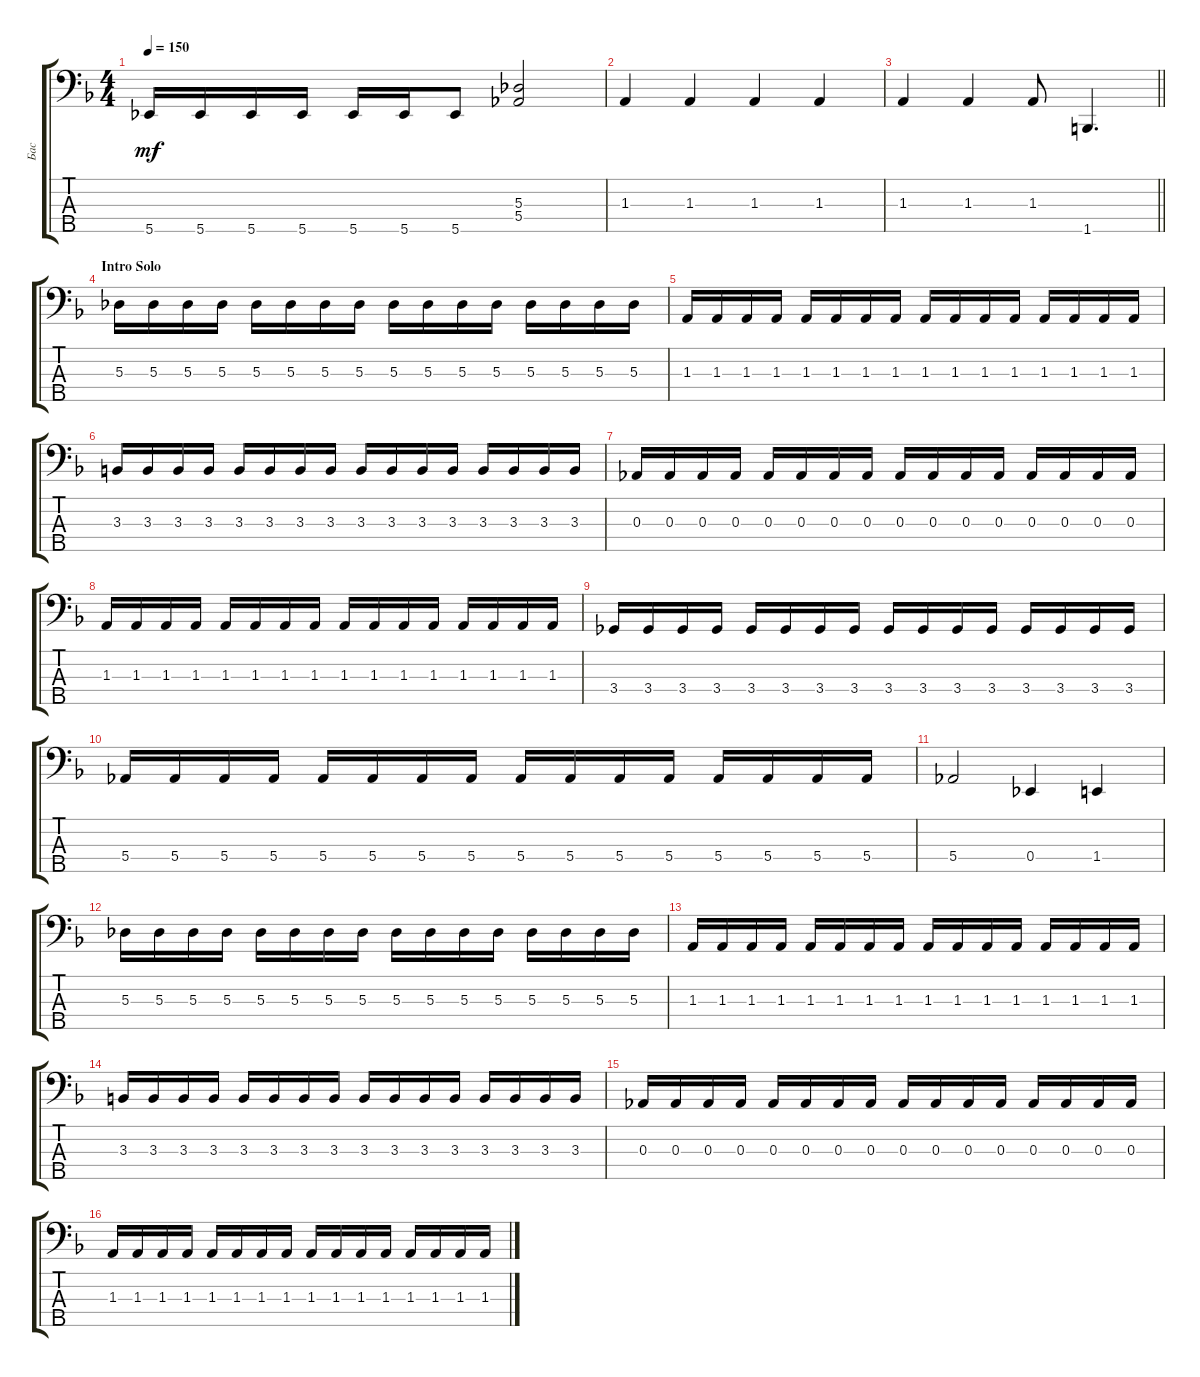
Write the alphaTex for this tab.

\track ("Бас" "Бас") {instrument electricbassfinger}
\staff {score tabs}
\tuning (Gb2 Db2 Ab1 Eb1 Bb0) {hide}
\ts (4 4)
\tempo 150
\clef f4
\ks dminor
5.5.16{dy mf} 5.5.16 5.5.16 5.5.16 5.5.16 5.5.16 5.5.8 (5.3 5.4).2 |
1.3.4 1.3.4 1.3.4 1.3.4 |
\barLineRight lightlight
1.3.4 1.3.4 1.3.8 1.5.4{d} |
\section ("" "Intro Solo")
5.3.16 5.3.16 5.3.16 5.3.16 5.3.16 5.3.16 5.3.16 5.3.16 5.3.16 5.3.16 5.3.16 5.3.16 5.3.16 5.3.16 5.3.16 5.3.16 |
1.3.16 1.3.16 1.3.16 1.3.16 1.3.16 1.3.16 1.3.16 1.3.16 1.3.16 1.3.16 1.3.16 1.3.16 1.3.16 1.3.16 1.3.16 1.3.16 |
3.3.16 3.3.16 3.3.16 3.3.16 3.3.16 3.3.16 3.3.16 3.3.16 3.3.16 3.3.16 3.3.16 3.3.16 3.3.16 3.3.16 3.3.16 3.3.16 |
0.3.16 0.3.16 0.3.16 0.3.16 0.3.16 0.3.16 0.3.16 0.3.16 0.3.16 0.3.16 0.3.16 0.3.16 0.3.16 0.3.16 0.3.16 0.3.16 |
1.3.16 1.3.16 1.3.16 1.3.16 1.3.16 1.3.16 1.3.16 1.3.16 1.3.16 1.3.16 1.3.16 1.3.16 1.3.16 1.3.16 1.3.16 1.3.16 |
3.4.16 3.4.16 3.4.16 3.4.16 3.4.16 3.4.16 3.4.16 3.4.16 3.4.16 3.4.16 3.4.16 3.4.16 3.4.16 3.4.16 3.4.16 3.4.16 |
5.4.16 5.4.16 5.4.16 5.4.16 5.4.16 5.4.16 5.4.16 5.4.16 5.4.16 5.4.16 5.4.16 5.4.16 5.4.16 5.4.16 5.4.16 5.4.16 |
5.4.2 0.4.4 1.4.4 |
5.3.16 5.3.16 5.3.16 5.3.16 5.3.16 5.3.16 5.3.16 5.3.16 5.3.16 5.3.16 5.3.16 5.3.16 5.3.16 5.3.16 5.3.16 5.3.16 |
1.3.16 1.3.16 1.3.16 1.3.16 1.3.16 1.3.16 1.3.16 1.3.16 1.3.16 1.3.16 1.3.16 1.3.16 1.3.16 1.3.16 1.3.16 1.3.16 |
3.3.16 3.3.16 3.3.16 3.3.16 3.3.16 3.3.16 3.3.16 3.3.16 3.3.16 3.3.16 3.3.16 3.3.16 3.3.16 3.3.16 3.3.16 3.3.16 |
0.3.16 0.3.16 0.3.16 0.3.16 0.3.16 0.3.16 0.3.16 0.3.16 0.3.16 0.3.16 0.3.16 0.3.16 0.3.16 0.3.16 0.3.16 0.3.16 |
1.3.16 1.3.16 1.3.16 1.3.16 1.3.16 1.3.16 1.3.16 1.3.16 1.3.16 1.3.16 1.3.16 1.3.16 1.3.16 1.3.16 1.3.16 1.3.16
